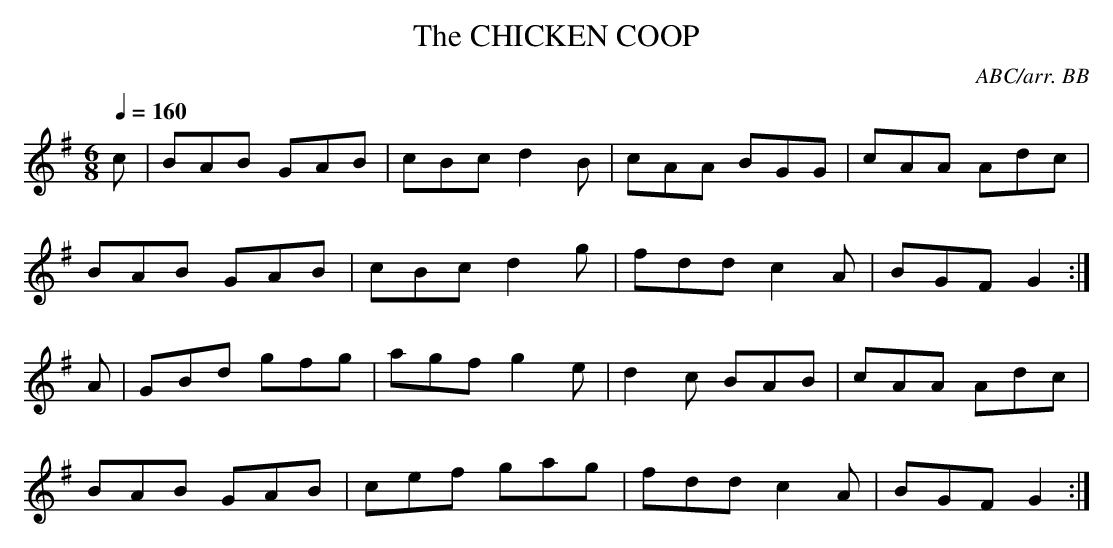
X:1
T:CHICKEN COOP, The
C:ABC/arr. BB
Q:1/4=160
M:6/8
L:1/8
K:G
c|BAB GAB|cBc d2B|cAA BGG|cAA Adc|
BAB GAB|cBc d2g|fdd c2A|BGF G2 :|
A|GBd gfg|agf g2e|d2c BAB|cAA Adc|
BAB GAB|cef gag|fdd c2A|BGF G2 :|
